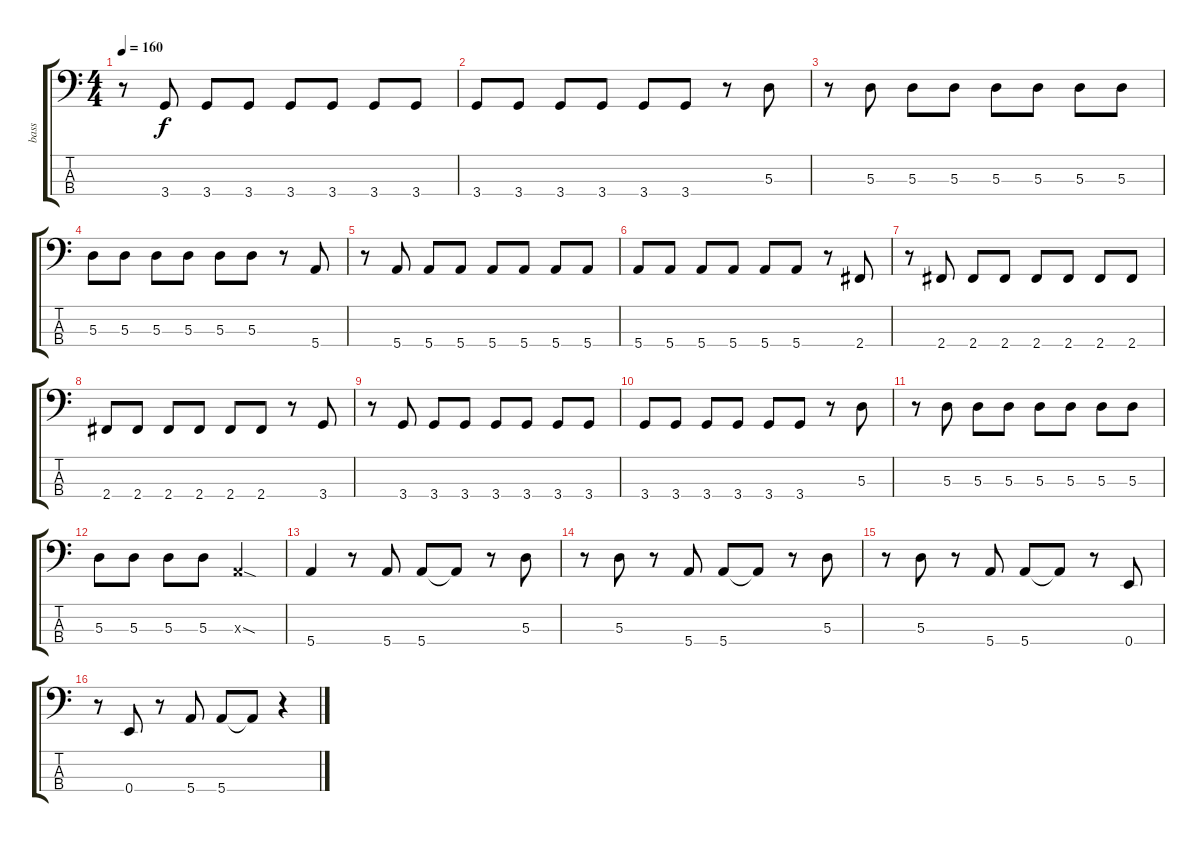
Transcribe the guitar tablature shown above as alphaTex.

\track ("bass" "bass") {instrument electricbasspick}
\staff {score tabs}
\tuning (G2 D2 A1 E1) {hide}
\ts (4 4)
\tempo 160
\clef f4
\ks c
r.8{dy f} 3.4.8 3.4.8 3.4.8 3.4.8 3.4.8 3.4.8 3.4.8 |
3.4.8 3.4.8 3.4.8 3.4.8 3.4.8 3.4.8 r.8 5.3.8 |
r.8 5.3.8 5.3.8 5.3.8 5.3.8 5.3.8 5.3.8 5.3.8 |
5.3.8 5.3.8 5.3.8 5.3.8 5.3.8 5.3.8 r.8 5.4.8 |
r.8 5.4.8 5.4.8 5.4.8 5.4.8 5.4.8 5.4.8 5.4.8 |
5.4.8 5.4.8 5.4.8 5.4.8 5.4.8 5.4.8 r.8 2.4.8 |
r.8 2.4.8 2.4.8 2.4.8 2.4.8 2.4.8 2.4.8 2.4.8 |
2.4.8 2.4.8 2.4.8 2.4.8 2.4.8 2.4.8 r.8 3.4.8 |
r.8 3.4.8 3.4.8 3.4.8 3.4.8 3.4.8 3.4.8 3.4.8 |
3.4.8 3.4.8 3.4.8 3.4.8 3.4.8 3.4.8 r.8 5.3.8 |
r.8 5.3.8 5.3.8 5.3.8 5.3.8 5.3.8 5.3.8 5.3.8 |
5.3.8 5.3.8 5.3.8 5.3.8 0.3{sod x}.2 |
5.4.4 r.8 5.4.8 5.4.8 5.4{t}.8 r.8 5.3.8 |
r.8 5.3.8 r.8 5.4.8 5.4.8 5.4{t}.8 r.8 5.3.8 |
r.8 5.3.8 r.8 5.4.8 5.4.8 5.4{t}.8 r.8 0.4.8 |
r.8 0.4.8 r.8 5.4.8 5.4.8 5.4{t}.8 r.4
